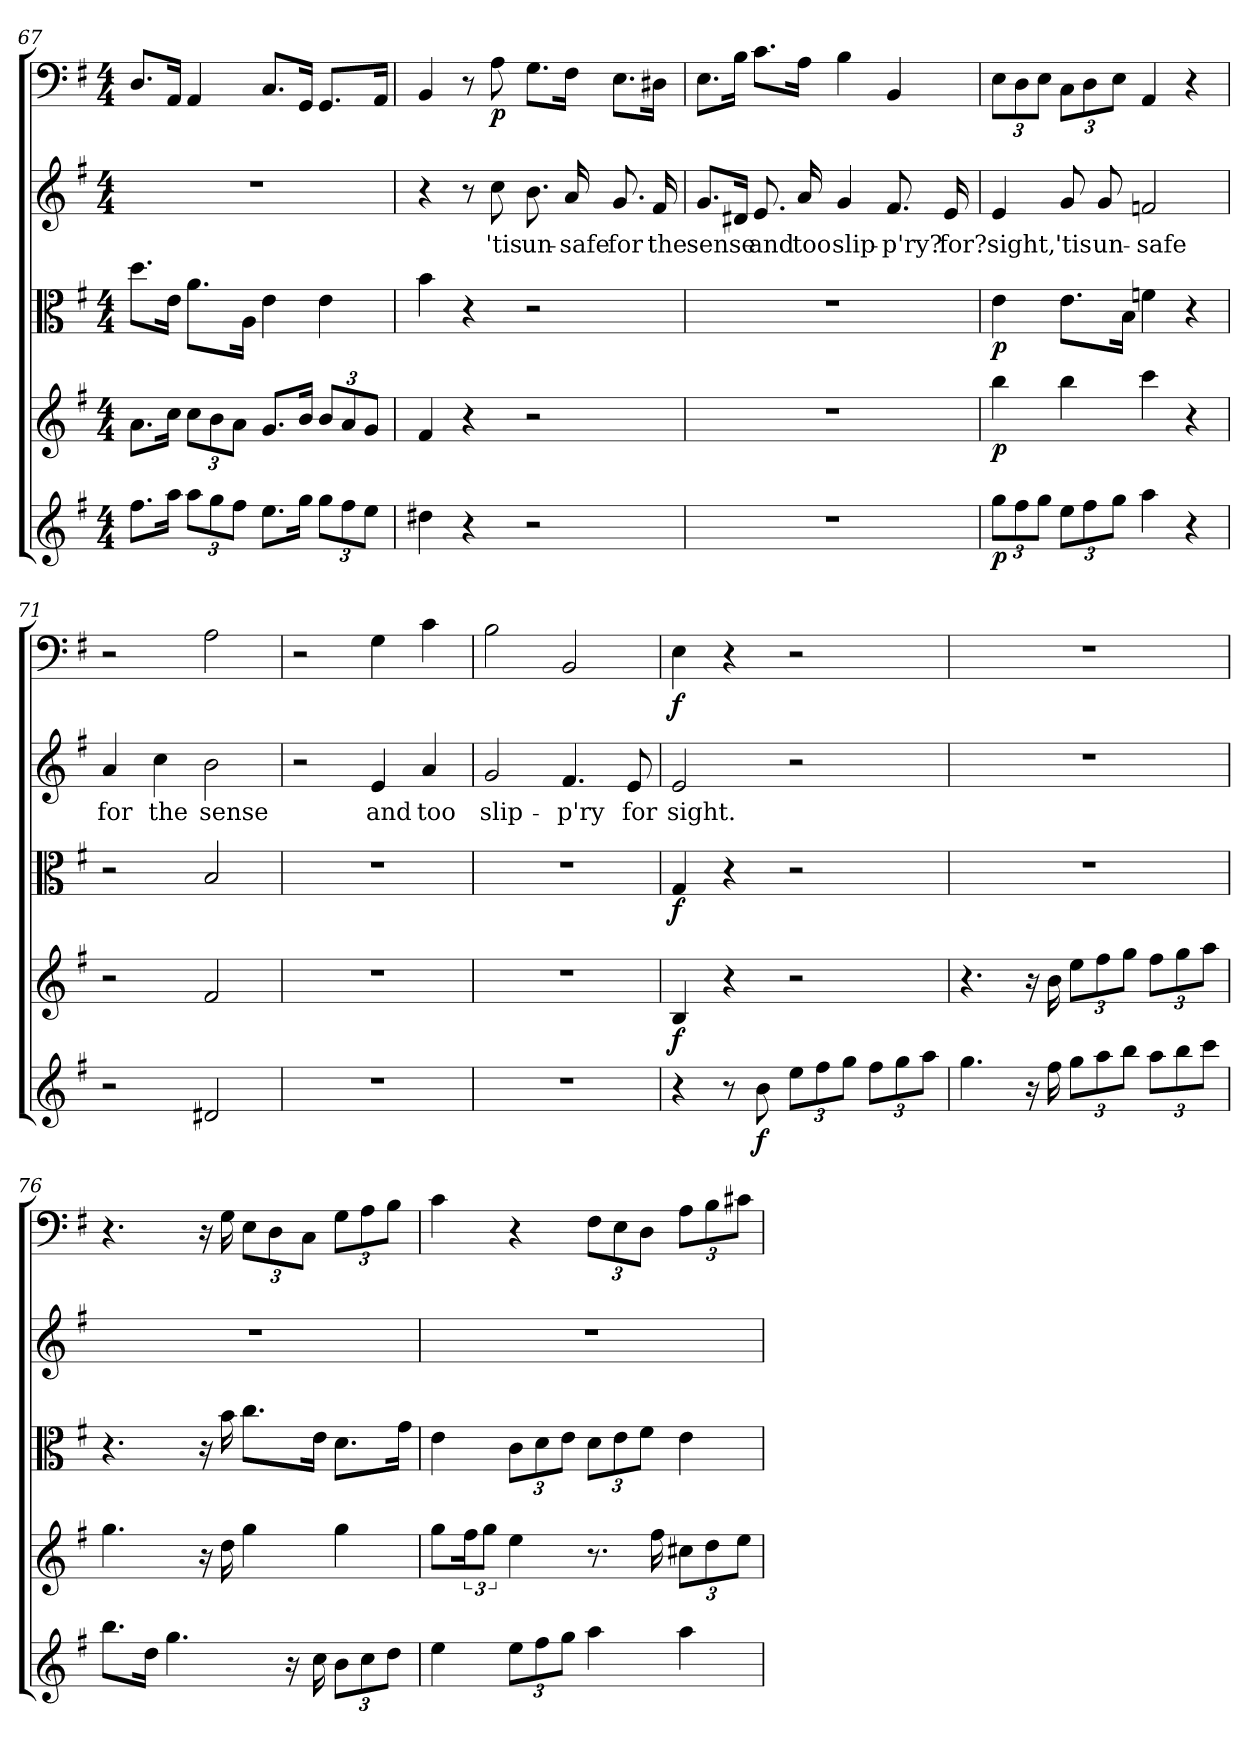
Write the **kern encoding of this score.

**kern	**dynam	**kern	**dynam	**kern	**dynam	**kern	**text	**kern	**dynam
*part5	*part5	*part4	*part4	*part3	*part3	*part2	*part2	*part1	*part1
*staff5	*staff5	*staff4	*staff4	*staff3	*staff3	*staff2	*staff2	*staff1	*staff1
*clefG2	*	*clefG2	*	*clefC3	*	*clefG2	*	*clefF4	*
*k[f#]	*	*k[f#]	*	*k[f#]	*	*k[f#]	*	*k[f#]	*
*e:	*	*e:	*	*e:	*	*e:	*	*e:	*
*M4/4	*	*M4/4	*	*M4/4	*	*M4/4	*	*M4/4	*
=67	=67	=67	=67	=67	=67	=67	=67	=67	=67
8.ff#\L	.	8.a\L	.	8.dd\L	.	1r	.	8.D/L	.
16aa\Jk	.	16cc\Jk	.	16e\Jk	.	.	.	16AA/Jk	.
12aa\L	.	12cc\L	.	8.a\L	.	.	.	4AA/	.
12gg\	.	12b\	.	.	.	.	.	.	.
12ff#\J	.	12a\J	.	.	.	.	.	.	.
.	.	.	.	16A\Jk	.	.	.	.	.
8.ee\L	.	8.g/L	.	4e\	.	.	.	8.C/L	.
16gg\Jk	.	16b/Jk	.	.	.	.	.	16GG/Jk	.
12gg\L	.	12b/L	.	4e\	.	.	.	8.GG/L	.
12ff#\	.	12a/	.	.	.	.	.	.	.
12ee\J	.	12g/J	.	.	.	.	.	.	.
.	.	.	.	.	.	.	.	16AA/Jk	.
=68	=68	=68	=68	=68	=68	=68	=68	=68	=68
4dd#X\	.	4f#/	.	4b\	.	4r	.	4BB/	.
4r	.	4r	.	4r	.	8r	.	8r	.
.	.	.	.	.	.	8cc\	'tis	8A\	p
2r	.	2r	.	2r	.	8.b\	un-	8.G\L	.
.	.	.	.	.	.	16a/	-safe	16F#\Jk	.
.	.	.	.	.	.	8.g/	for	8.E\L	.
.	.	.	.	.	.	16f#/	the	16D#X\Jk	.
=69	=69	=69	=69	=69	=69	=69	=69	=69	=69
1r	.	1r	.	1r	.	8.g/L	sense	8.E\L	.
.	.	.	.	.	.	16d#X/Jk	.	16B\Jk	.
.	.	.	.	.	.	8.e/	and	8.c\L	.
.	.	.	.	.	.	16a/	too	16A\Jk	.
.	.	.	.	.	.	4g/	slip-	4B\	.
.	.	.	.	.	.	8.f#/	-p'ry?	4BB/	.
.	.	.	.	.	.	16e/	for?	.	.
=70	=70	=70	=70	=70	=70	=70	=70	=70	=70
12gg\L	p	4bb\	p	4e\	p	4e/	sight,	12E\L	.
12ff#\	.	.	.	.	.	.	.	12D\	.
12gg\J	.	.	.	.	.	.	.	12E\J	.
12ee\L	.	4bb\	.	8.e\L	.	8g/	'tis	12C\L	.
12ff#\	.	.	.	.	.	.	.	12D\	.
.	.	.	.	.	.	8g/	un-	.	.
12gg\J	.	.	.	.	.	.	.	12E\J	.
.	.	.	.	16B\Jk	.	.	.	.	.
4aa\	.	4ccc\	.	4fn\	.	2fn/	-safe	4AA/	.
4r	.	4r	.	4r	.	.	.	4r	.
=71	=71	=71	=71	=71	=71	=71	=71	=71	=71
2r	.	2r	.	2r	.	4a/	for	2r	.
.	.	.	.	.	.	4cc\	the	.	.
2d#X/	.	2f#/	.	2B/	.	2b\	sense	2A\	.
=72	=72	=72	=72	=72	=72	=72	=72	=72	=72
1r	.	1r	.	1r	.	2r	.	2r	.
.	.	.	.	.	.	4e/	and	4G\	.
.	.	.	.	.	.	4a/	too	4c\	.
=73	=73	=73	=73	=73	=73	=73	=73	=73	=73
1r	.	1r	.	1r	.	2g/	slip-	2B\	.
.	.	.	.	.	.	4.f#/	-p'ry	2BB/	.
.	.	.	.	.	.	8e/	for	.	.
=74	=74	=74	=74	=74	=74	=74	=74	=74	=74
4r	.	4B/	f	4G/	f	2e/	sight.	4E\	f
8r	.	4r	.	4r	.	.	.	4r	.
8b\	f	.	.	.	.	.	.	.	.
12ee\L	.	2r	.	2r	.	2r	.	2r	.
12ff#\	.	.	.	.	.	.	.	.	.
12gg\J	.	.	.	.	.	.	.	.	.
12ff#\L	.	.	.	.	.	.	.	.	.
12gg\	.	.	.	.	.	.	.	.	.
12aa\J	.	.	.	.	.	.	.	.	.
=75	=75	=75	=75	=75	=75	=75	=75	=75	=75
4.gg\	.	4.r	.	1r	.	1r	.	1r	.
16r	.	16r	.	.	.	.	.	.	.
16ff#\	.	16b\	.	.	.	.	.	.	.
12gg\L	.	12ee\L	.	.	.	.	.	.	.
12aa\	.	12ff#\	.	.	.	.	.	.	.
12bb\J	.	12gg\J	.	.	.	.	.	.	.
12aa\L	.	12ff#\L	.	.	.	.	.	.	.
12bb\	.	12gg\	.	.	.	.	.	.	.
12ccc\J	.	12aa\J	.	.	.	.	.	.	.
=76	=76	=76	=76	=76	=76	=76	=76	=76	=76
8.bb\L	.	4.gg\	.	4.r	.	1r	.	4.r	.
16dd\Jk	.	.	.	.	.	.	.	.	.
4.gg\	.	.	.	.	.	.	.	.	.
.	.	16r	.	16r	.	.	.	16r	.
.	.	16dd\	.	16b\	.	.	.	16G\	.
.	.	4gg\	.	8.cc\L	.	.	.	12E\L	.
.	.	.	.	.	.	.	.	12D\	.
16r	.	.	.	.	.	.	.	.	.
.	.	.	.	.	.	.	.	12C\J	.
16cc\	.	.	.	16e\Jk	.	.	.	.	.
12b\L	.	4gg\	.	8.d\L	.	.	.	12G\L	.
12cc\	.	.	.	.	.	.	.	12A\	.
12dd\J	.	.	.	.	.	.	.	12B\J	.
.	.	.	.	16g\Jk	.	.	.	.	.
=77	=77	=77	=77	=77	=77	=77	=77	=77	=77
4ee\	.	8gg\L	.	4e\	.	1r	.	4c\	.
.	.	24ff#\K	.	.	.	.	.	.	.
.	.	12gg\J	.	.	.	.	.	.	.
12ee\L	.	4ee\	.	12c\L	.	.	.	4r	.
12ff#\	.	.	.	12d\	.	.	.	.	.
12gg\J	.	.	.	12e\J	.	.	.	.	.
4aa\	.	8.r	.	12d\L	.	.	.	12F#\L	.
.	.	.	.	12e\	.	.	.	12E\	.
.	.	.	.	12f#\J	.	.	.	12D\J	.
.	.	16ff#\	.	.	.	.	.	.	.
4aa\	.	12cc#X\L	.	4e\	.	.	.	12A\L	.
.	.	12dd\	.	.	.	.	.	12B\	.
.	.	12ee\J	.	.	.	.	.	12c#X\J	.
=	=	=	=	=	=	=	=	=	=
*-	*-	*-	*-	*-	*-	*-	*-	*-	*-
